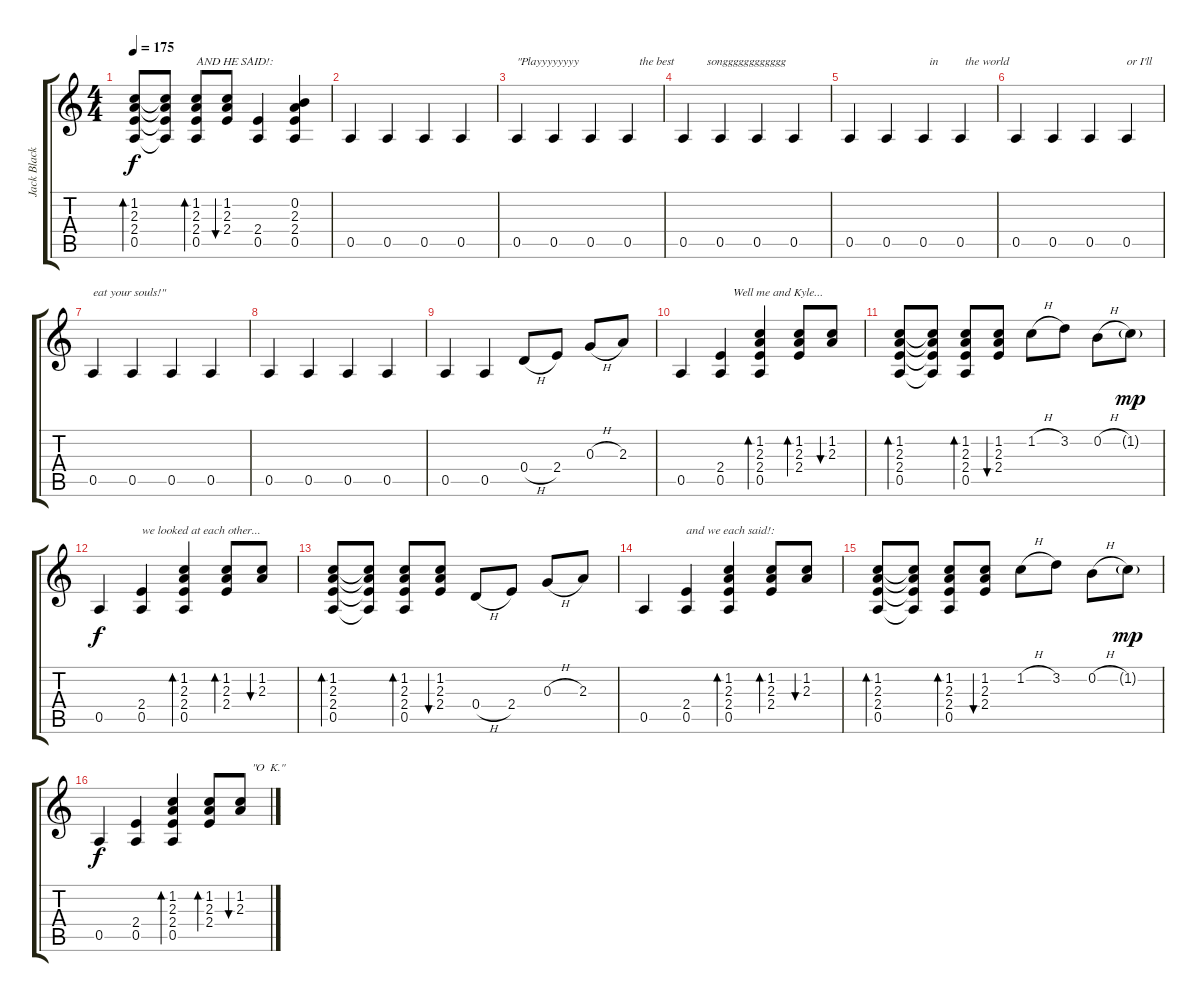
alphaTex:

\track ("Jack Black/Kyle Gass/Ken Andrews" "Jack Black") {instrument acousticguitarsteel}
\staff {score tabs}
\tuning (E4 B3 G3 D3 A2 E2) {hide}
\ts (4 4)
\tempo 175
\clef g2
\ks c
(1.2 2.3 2.4 0.5).8{bd 120 dy f} (1.2{t} 2.3{t} 2.4{t} 0.5{t}).8 (1.2 2.3 2.4 0.5).8{bd 60 txt "AND HE SAID!:"} (1.2 2.3 2.4).8{bu 60} (2.4 0.5).4 (0.2 2.3 2.4 0.5).4 |
0.5.4 0.5.4 0.5.4 0.5.4 |
0.5.4{txt "\"Playyyyyyyy"} 0.5.4 0.5.4 0.5.4{txt "    the best           songggggggggggg"} |
0.5.4 0.5.4 0.5.4 0.5.4 |
0.5.4 0.5.4 0.5.4{txt "  in         the world"} 0.5.4 |
0.5.4 0.5.4 0.5.4 0.5.4{txt "or I'll"} |
0.5.4{txt "eat your souls!\""} 0.5.4 0.5.4 0.5.4 |
0.5.4 0.5.4 0.5.4 0.5.4 |
0.5.4 0.5.4 0.4{h}.8 2.4.8 0.3{h}.8 2.3.8 |
0.5.4 (2.4 0.5).4{txt "    Well me and Kyle..."} (1.2 2.3 2.4 0.5).4{bd 120} (1.2 2.3 2.4).8{bd 120} (1.2 2.3).8{bu 120} |
(1.2 2.3 2.4 0.5).8{bd 60} (1.2{t} 2.3{t} 2.4{t} 0.5{t}).8 (1.2 2.3 2.4 0.5).8{bd 60} (1.2 2.3 2.4).8{bu 60} 1.2{h}.8 3.2.8 0.2{h}.8 1.2{g}.8{dy mp} |
0.5.4{dy f} (2.4 0.5).4{txt "we looked at each other..."} (1.2 2.3 2.4 0.5).4{bd 120} (1.2 2.3 2.4).8{bd 120} (1.2 2.3).8{bu 120} |
(1.2 2.3 2.4 0.5).8{bd 120} (1.2{t} 2.3{t} 2.4{t} 0.5{t}).8 (1.2 2.3 2.4 0.5).8{bd 60} (1.2 2.3 2.4).8{bu 60} 0.4{h}.8 2.4.8 0.3{h}.8 2.3.8 |
0.5.4 (2.4 0.5).4{txt "and we each said!:"} (1.2 2.3 2.4 0.5).4{bd 120} (1.2 2.3 2.4).8{bd 120} (1.2 2.3).8{bu 120} |
(1.2 2.3 2.4 0.5).8{bd 60} (1.2{t} 2.3{t} 2.4{t} 0.5{t}).8 (1.2 2.3 2.4 0.5).8{bd 60} (1.2 2.3 2.4).8{bu 60} 1.2{h}.8 3.2.8 0.2{h}.8 1.2{g}.8{dy mp} |
0.5.4{dy f} (2.4 0.5).4 (1.2 2.3 2.4 0.5).4{bd 120} (1.2 2.3 2.4).8{bd 120} (1.2 2.3).8{bu 120 txt "    \"O  K.\""}
